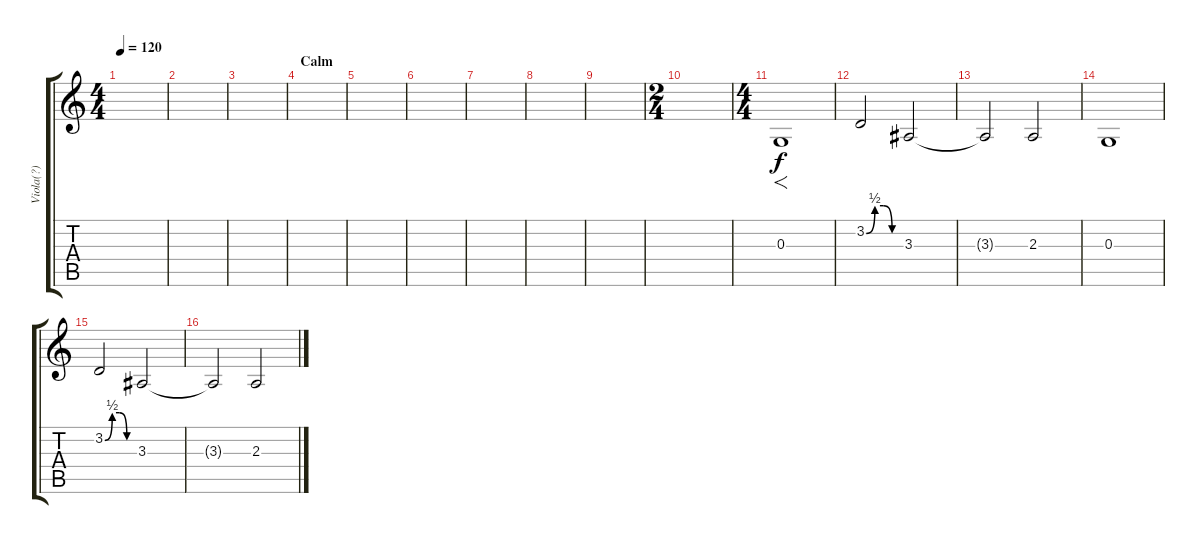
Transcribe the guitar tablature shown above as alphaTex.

\track ("Viola(?)" "Viola(?)") {instrument viola}
\staff {score tabs}
\tuning (E4 B3 G3 D3 A2 E2) {hide}
\ts (4 4)
\tempo 120
\clef g2
\ks c
|
|
|
\section ("" "Calm")
|
|
|
|
|
|
\ts (2 4)
|
\ts (4 4)
0.3.1{f} |
3.2{be (custom 0 0 15 2 30 2 45 0 60 0)}.2 3.3.2 |
3.3{t}.2 2.3.2 |
0.3.1 |
3.2{be (custom 0 0 15 2 30 2 45 0 60 0)}.2 3.3.2 |
3.3{t}.2 2.3.2
